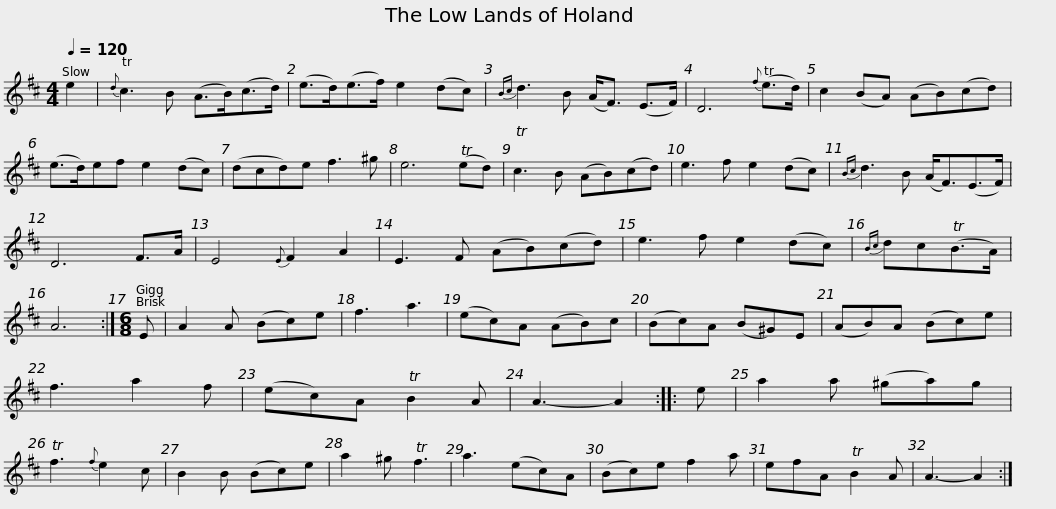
X:1
L:1/8
Q:1/4=120
M:4/4
I:linebreak $
K:D
V:1 treble
V:1
 e2 |{d} Tc3 B (A>B)(c>d) | (e>d)(e>f) e2 (dc) |{Bc} d3 B (A<F) (E>F) | D6{f} (Te>d) | %5
 c2 (BA) (AB)(cd) |$ (e>d)ef e2 (dc) | (dcd)e f3 ^g | e6 (Ted) | Tc3 B (AB)(cd) | %10
 e3 f e2 (dc) |{Bc} d3 B (A<F)(E>F) | D6 F>A |$ E4{E} F2 A2 | E3 F (AB)(cd) | %15
 e3 f e2 (dc) |{Bc} dc(TB>A) | A6 :|[M:6/8] E | A2 A (Bc)e | %20
 f3 a3 | (ec)A (AB)c |$ (Bc)A (B^G)E | (AB)A (Bc)e | f3 a2 f | %25
 (ec)A TB2 A | A3- A2 :: e | a2 a (^ga)g | Tf3{f} e2 c | %30
 B2 B (Bc)e |$ a2 ^g Tf3 | a3 (ec)A | (Bc)e f2 a | efA TB2 A | %35
 A3- A2 :| %36
